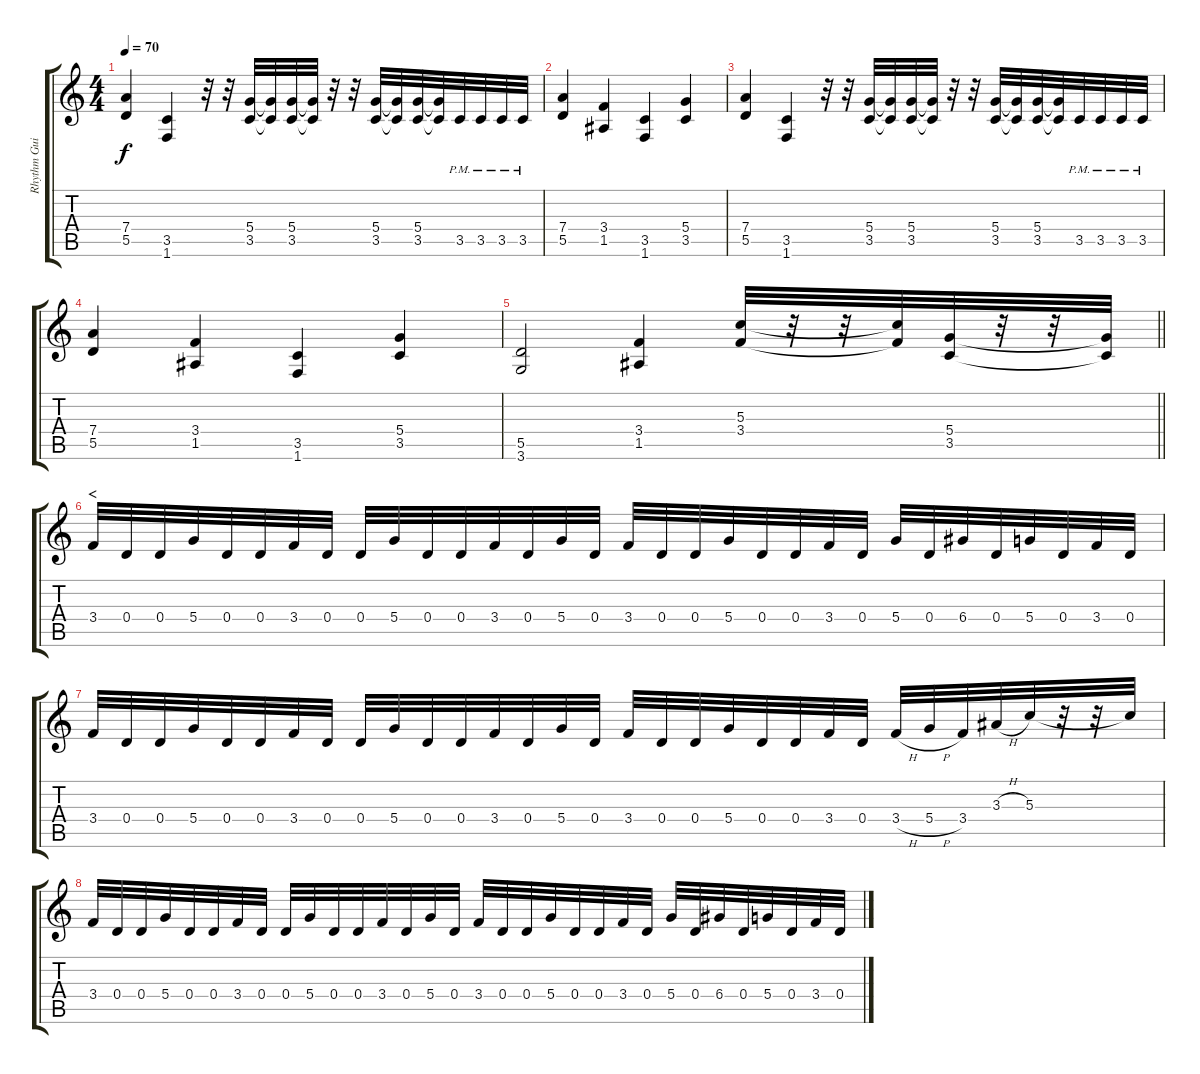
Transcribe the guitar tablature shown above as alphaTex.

\track ("Rhythm Guitar" "Rhythm Gui") {instrument distortionguitar}
\staff {score tabs}
\tuning (E4 B3 G3 D3 A2 E2) {hide}
\ts (4 4)
\tempo 70
\clef g2
\ks c
(7.4 5.5).4{dy f} (3.5 1.6).4 r.32 r.32 (5.4 3.5).32 (5.4{t} 3.5{t}).32 (5.4 3.5).32 (5.4{t} 3.5{t}).32 r.32 r.32 (5.4 3.5).32 (5.4{t} 3.5{t}).32 (5.4 3.5).32 (5.4{t} 3.5{t}).32 3.5{pm}.32 3.5{pm}.32 3.5{pm}.32 3.5{pm}.32 |
(7.4 5.5).4 (3.4 1.5).4 (3.5 1.6).4 (5.4 3.5).4 |
(7.4 5.5).4 (3.5 1.6).4 r.32 r.32 (5.4 3.5).32 (5.4{t} 3.5{t}).32 (5.4 3.5).32 (5.4{t} 3.5{t}).32 r.32 r.32 (5.4 3.5).32 (5.4{t} 3.5{t}).32 (5.4 3.5).32 (5.4{t} 3.5{t}).32 3.5{pm}.32 3.5{pm}.32 3.5{pm}.32 3.5{pm}.32 |
(7.4 5.5).4 (3.4 1.5).4 (3.5 1.6).4 (5.4 3.5).4 |
\barLineRight lightlight
(5.5 3.6).2 (3.4 1.5).4 (5.3 3.4).32 r.32 r.32 (5.3{t} 3.4{t}).32 (5.4 3.5).32 r.32 r.32 (5.4{t} 3.5{t}).32 |
\section ("" "<")
3.4.32 0.4.32 0.4.32 5.4.32 0.4.32 0.4.32 3.4.32 0.4.32 0.4.32 5.4.32 0.4.32 0.4.32 3.4.32 0.4.32 5.4.32 0.4.32 3.4.32 0.4.32 0.4.32 5.4.32 0.4.32 0.4.32 3.4.32 0.4.32 5.4.32 0.4.32 6.4.32 0.4.32 5.4.32 0.4.32 3.4.32 0.4.32 |
3.4.32 0.4.32 0.4.32 5.4.32 0.4.32 0.4.32 3.4.32 0.4.32 0.4.32 5.4.32 0.4.32 0.4.32 3.4.32 0.4.32 5.4.32 0.4.32 3.4.32 0.4.32 0.4.32 5.4.32 0.4.32 0.4.32 3.4.32 0.4.32 3.4{h}.32 5.4{h}.32 3.4.32 3.3{h}.32 5.3.32 r.32 r.32 5.3{t}.32 |
3.4.32 0.4.32 0.4.32 5.4.32 0.4.32 0.4.32 3.4.32 0.4.32 0.4.32 5.4.32 0.4.32 0.4.32 3.4.32 0.4.32 5.4.32 0.4.32 3.4.32 0.4.32 0.4.32 5.4.32 0.4.32 0.4.32 3.4.32 0.4.32 5.4.32 0.4.32 6.4.32 0.4.32 5.4.32 0.4.32 3.4.32 0.4.32
